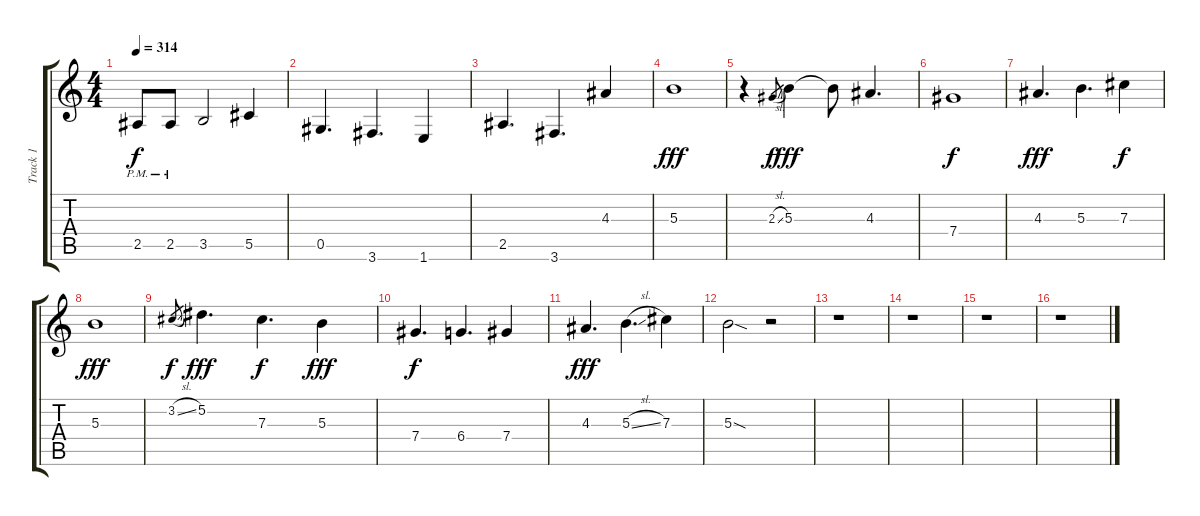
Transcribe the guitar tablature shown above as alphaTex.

\track ("Track 1" "Track 1") {instrument electricguitarclean}
\staff {score tabs}
\tuning (Eb4 Bb3 Gb3 Db3 Ab2 Eb2) {hide}
\ts (4 4)
\tempo 314
\clef g2
\ks c
2.5{pm}.8{dy f} 2.5{pm}.8 3.5.2 5.5.4 |
0.5.4{d} 3.6.4{d} 1.6.4 |
2.5.4{d} 3.6.4{d} 4.3.4 |
5.3.1{dy fff} |
r.4 2.3{sl}.8{gr dy f} 5.3.4{dy fff} 5.3{t}.8 4.3.4{d} |
7.4.1{dy f} |
4.3.4{d dy fff} 5.3.4{d} 7.3.4{dy f} |
5.3.1{dy fff} |
3.2{sl}.8{gr dy f} 5.2.4{d dy fff} 7.3.4{d dy f} 5.3.4{dy fff} |
7.4.4{d dy f} 6.4.4{d} 7.4.4 |
4.3.4{d dy fff} 5.3{sl}.4{d} 7.3.4 |
5.3{sod}.2 r.2 |
r.1 |
r.1 |
r.1 |
r.1
